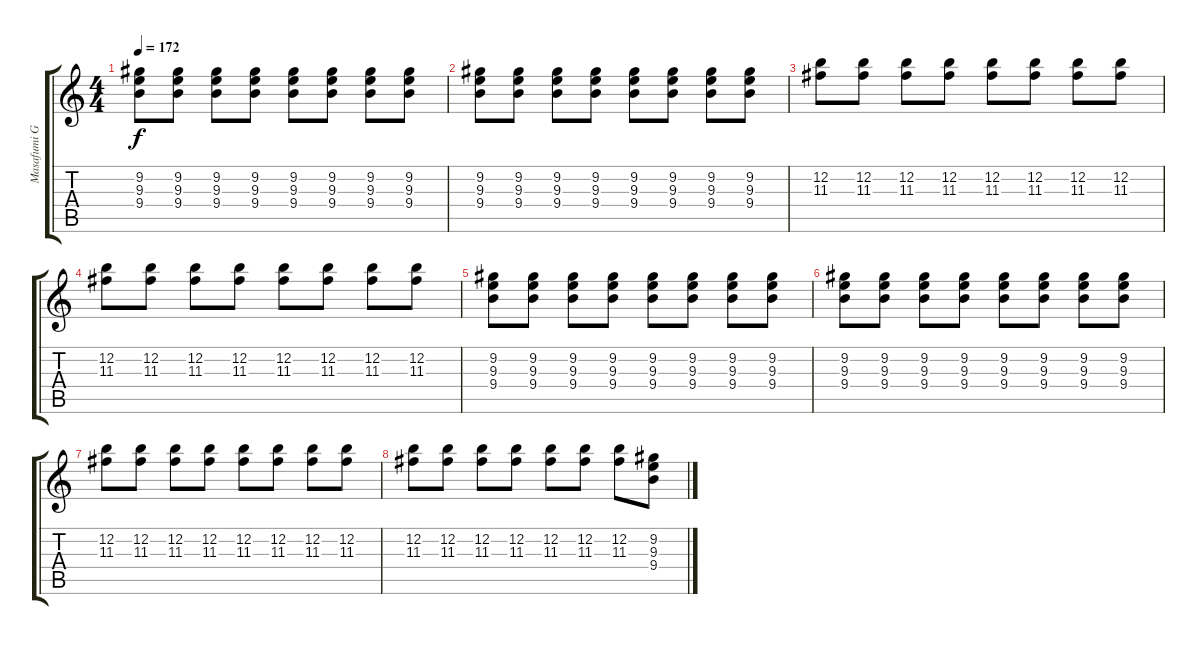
\track ("Masafumi Gotou" "Masafumi G") {instrument distortionguitar}
\staff {score tabs}
\tuning (E4 B3 G3 D3 A2 E2) {hide}
\ts (4 4)
\tempo 172
\clef g2
\ks c
(9.2 9.3 9.4).8{dy f} (9.2 9.3 9.4).8 (9.2 9.3 9.4).8 (9.2 9.3 9.4).8 (9.2 9.3 9.4).8 (9.2 9.3 9.4).8 (9.2 9.3 9.4).8 (9.2 9.3 9.4).8 |
(9.2 9.3 9.4).8 (9.2 9.3 9.4).8 (9.2 9.3 9.4).8 (9.2 9.3 9.4).8 (9.2 9.3 9.4).8 (9.2 9.3 9.4).8 (9.2 9.3 9.4).8 (9.2 9.3 9.4).8 |
(12.2 11.3).8 (12.2 11.3).8 (12.2 11.3).8 (12.2 11.3).8 (12.2 11.3).8 (12.2 11.3).8 (12.2 11.3).8 (12.2 11.3).8 |
(12.2 11.3).8 (12.2 11.3).8 (12.2 11.3).8 (12.2 11.3).8 (12.2 11.3).8 (12.2 11.3).8 (12.2 11.3).8 (12.2 11.3).8 |
(9.2 9.3 9.4).8 (9.2 9.3 9.4).8 (9.2 9.3 9.4).8 (9.2 9.3 9.4).8 (9.2 9.3 9.4).8 (9.2 9.3 9.4).8 (9.2 9.3 9.4).8 (9.2 9.3 9.4).8 |
(9.2 9.3 9.4).8 (9.2 9.3 9.4).8 (9.2 9.3 9.4).8 (9.2 9.3 9.4).8 (9.2 9.3 9.4).8 (9.2 9.3 9.4).8 (9.2 9.3 9.4).8 (9.2 9.3 9.4).8 |
(12.2 11.3).8 (12.2 11.3).8 (12.2 11.3).8 (12.2 11.3).8 (12.2 11.3).8 (12.2 11.3).8 (12.2 11.3).8 (12.2 11.3).8 |
(12.2 11.3).8 (12.2 11.3).8 (12.2 11.3).8 (12.2 11.3).8 (12.2 11.3).8 (12.2 11.3).8 (12.2 11.3).8 (9.2 9.3 9.4).8
